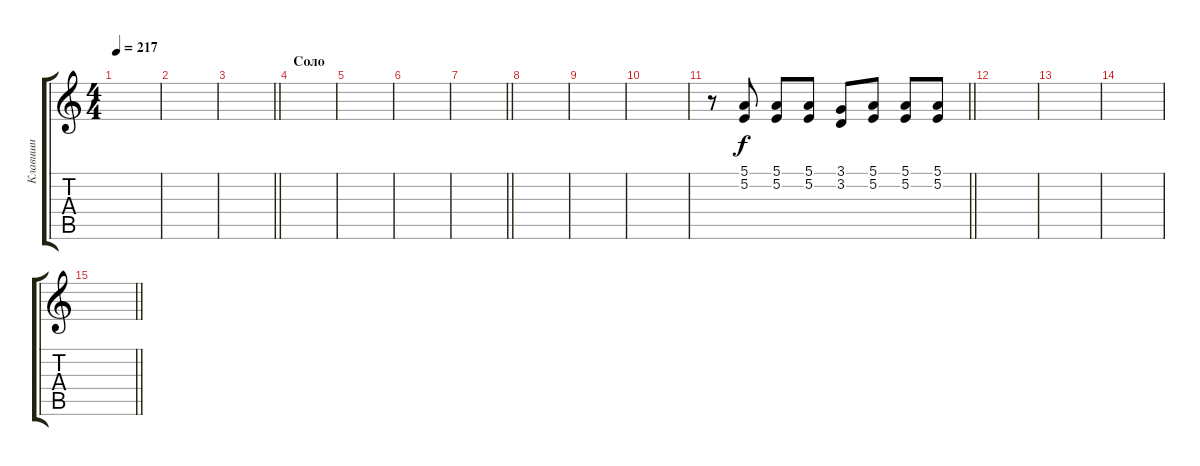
\track ("Клавиши" "Клавиши") {instrument tuba}
\staff {score tabs}
\tuning (E4 B3 G3 D3 A2 E2) {hide}
\ts (4 4)
\tempo 217
\clef g2
\ks c
|
|
\barLineRight lightlight
|
\section ("" "Соло")
|
|
|
\barLineRight lightlight
|
|
|
|
\barLineRight lightlight
r.8 (5.1 5.2).8 (5.1 5.2).8 (5.1 5.2).8 (3.1 3.2).8 (5.1 5.2).8 (5.1 5.2).8 (5.1 5.2).8 |
|
|
|
\barLineRight lightlight
